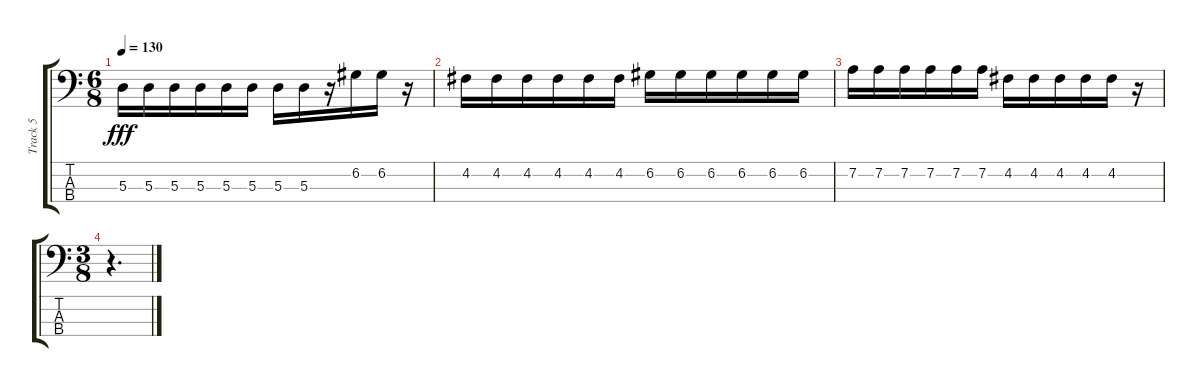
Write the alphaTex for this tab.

\track ("Track 5" "Track 5") {instrument slapbass1}
\staff {score tabs}
\tuning (G2 D2 A1 E1) {hide}
\ts (6 8)
\tempo 130
\clef f4
\ks c
5.3.16{dy fff} 5.3.16 5.3.16 5.3.16 5.3.16 5.3.16 5.3.16 5.3.16 r.16 6.2.16 6.2.16 r.16 |
4.2.16 4.2.16 4.2.16 4.2.16 4.2.16 4.2.16 6.2.16 6.2.16 6.2.16 6.2.16 6.2.16 6.2.16 |
7.2.16 7.2.16 7.2.16 7.2.16 7.2.16 7.2.16 4.2.16 4.2.16 4.2.16 4.2.16 4.2.16 r.16 |
\ts (3 8)
r.4{d}
